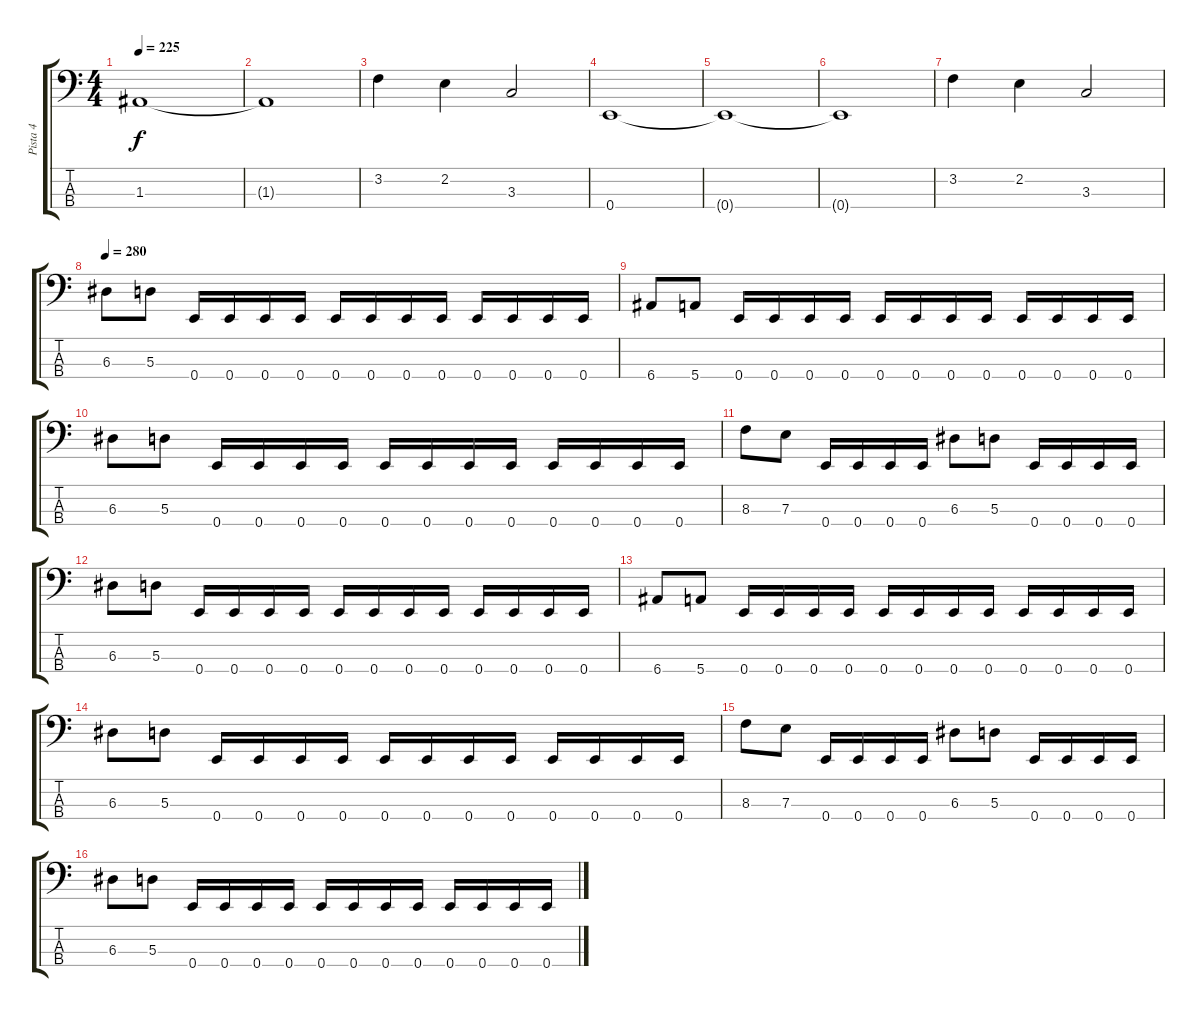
\track ("Pista 4" "Pista 4") {instrument electricbassfinger}
\staff {score tabs}
\tuning (G2 D2 A1 E1) {hide}
\ts (4 4)
\tempo 225
\clef f4
\ks c
1.3{t}.1{dy f} |
1.3{t}.1 |
3.2.4 2.2.4 3.3.2 |
0.4.1 |
0.4{t}.1 |
0.4{t}.1 |
3.2.4 2.2.4 3.3.2 |
\tempo 280
6.3.8 5.3.8 0.4.16 0.4.16 0.4.16 0.4.16 0.4.16 0.4.16 0.4.16 0.4.16 0.4.16 0.4.16 0.4.16 0.4.16 |
6.4.8 5.4.8 0.4.16 0.4.16 0.4.16 0.4.16 0.4.16 0.4.16 0.4.16 0.4.16 0.4.16 0.4.16 0.4.16 0.4.16 |
6.3.8 5.3.8 0.4.16 0.4.16 0.4.16 0.4.16 0.4.16 0.4.16 0.4.16 0.4.16 0.4.16 0.4.16 0.4.16 0.4.16 |
8.3.8 7.3.8 0.4.16 0.4.16 0.4.16 0.4.16 6.3.8 5.3.8 0.4.16 0.4.16 0.4.16 0.4.16 |
6.3.8 5.3.8 0.4.16 0.4.16 0.4.16 0.4.16 0.4.16 0.4.16 0.4.16 0.4.16 0.4.16 0.4.16 0.4.16 0.4.16 |
6.4.8 5.4.8 0.4.16 0.4.16 0.4.16 0.4.16 0.4.16 0.4.16 0.4.16 0.4.16 0.4.16 0.4.16 0.4.16 0.4.16 |
6.3.8 5.3.8 0.4.16 0.4.16 0.4.16 0.4.16 0.4.16 0.4.16 0.4.16 0.4.16 0.4.16 0.4.16 0.4.16 0.4.16 |
8.3.8 7.3.8 0.4.16 0.4.16 0.4.16 0.4.16 6.3.8 5.3.8 0.4.16 0.4.16 0.4.16 0.4.16 |
6.3.8 5.3.8 0.4.16 0.4.16 0.4.16 0.4.16 0.4.16 0.4.16 0.4.16 0.4.16 0.4.16 0.4.16 0.4.16 0.4.16
